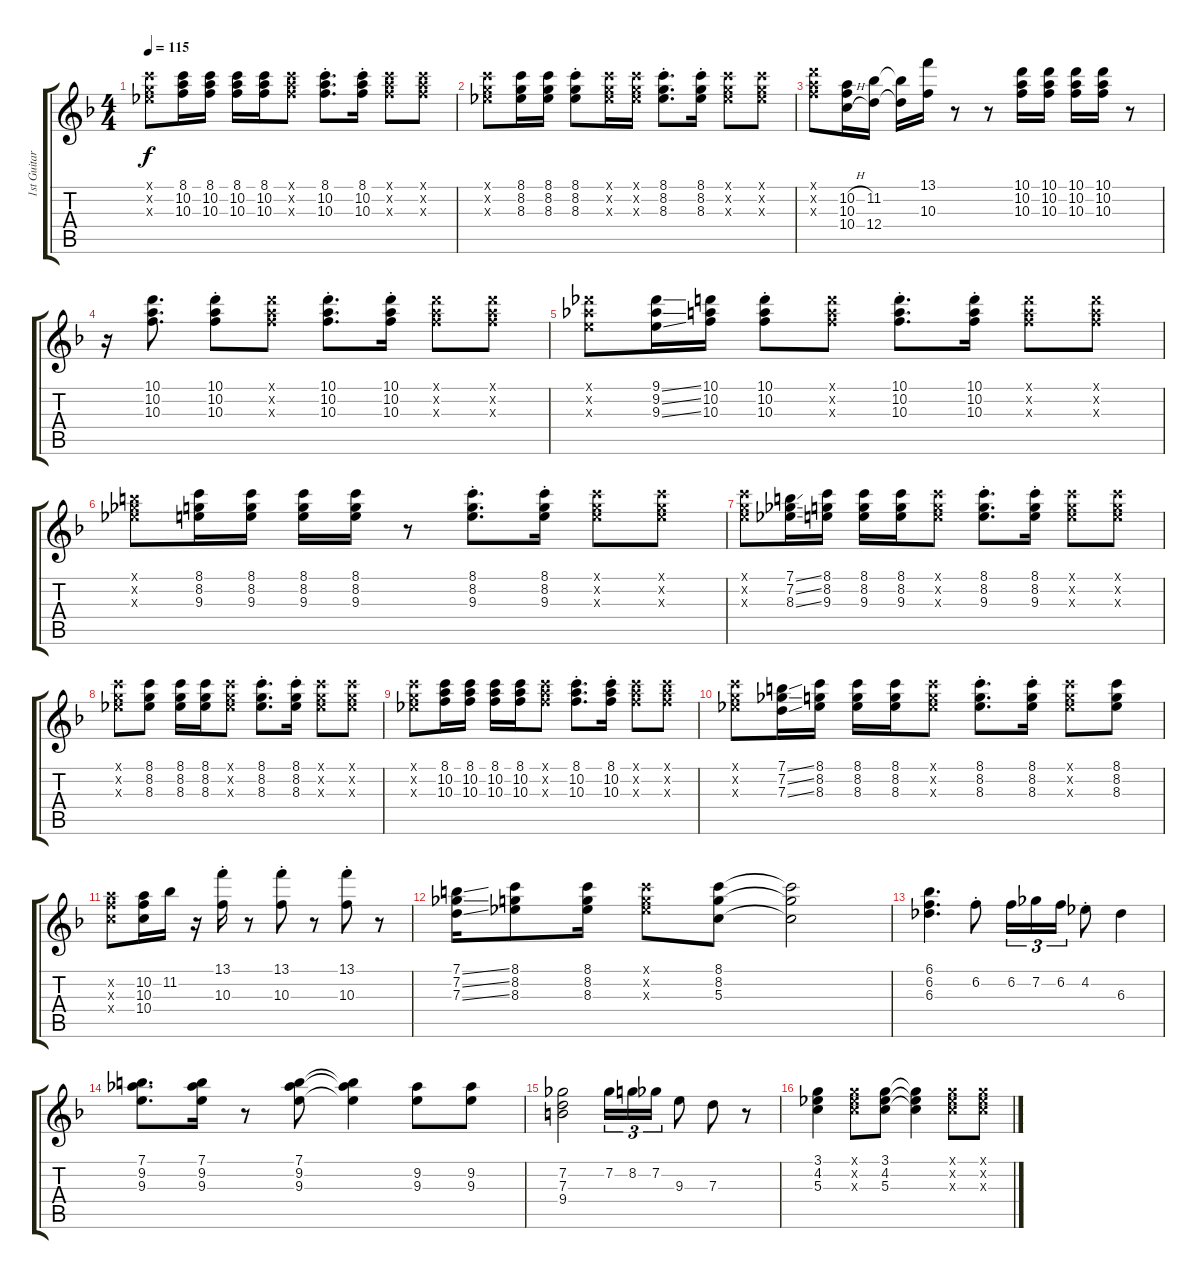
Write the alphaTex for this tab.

\track ("1st Guitar" "1st Guitar") {instrument electricguitarjazz}
\staff {score tabs}
\tuning (E4 B3 G3 D3 A2 E2) {hide}
\ts (4 4)
\tempo 115
\clef g2
\ks f
(8.1{x} 8.2{x} 8.3{x}).8{dy f} (8.1 10.2 10.3).16 (8.1 10.2 10.3).16 (8.1 10.2 10.3).16 (8.1 10.2 10.3).16 (8.1{x} 10.2{x} 10.3{x}).8 (8.1 10.2 10.3{st}).8{d} (8.1 10.2 10.3{st}).16 (8.1{x} 10.2{x} 10.3{x}).8 (8.1{x} 10.2{x} 10.3{x}).8 |
(8.1{x} 8.2{x} 8.3{x}).8 (8.1 8.2 8.3).16 (8.1 8.2 8.3).16 (8.1 8.2{st} 8.3).8 (8.1{x} 8.2{x} 8.3{x}).16 (8.1{x} 8.2{x} 8.3{x}).16 (8.1 8.2{st} 8.3).8{d} (8.1 8.2{st} 8.3).16 (8.1{x} 8.2{x} 8.3{x}).8 (8.1{x} 8.2{x} 8.3{x}).8 |
(10.1{x} 10.2{x} 10.3{x}).8 (10.2{h} 10.3 10.4{h}).16 (11.2 12.4).16 (11.2{t} 12.4{t}).16 (13.1 10.3).16 r.8 r.8 (10.1 10.2 10.3).16 (10.1 10.2 10.3).16 (10.1 10.2 10.3).16 (10.1 10.2 10.3).16 r.8 |
r.16 (10.1 10.2 10.3).8{d} (10.1 10.2{st} 10.3).8 (10.1{x} 10.2{x} 10.3{x}).8 (10.1 10.2 10.3{st}).8{d} (10.1{st} 10.2 10.3).16 (10.1{x} 10.2{x} 10.3{x}).8 (10.1{x} 10.2{x} 10.3{x}).8 |
(9.1{x} 9.2{x} 9.3{x}).8 (9.1{ss} 9.2{ss} 9.3{ss}).16 (10.1 10.2 10.3).16 (10.1 10.2{st} 10.3).8 (10.1{x} 10.2{x} 10.3{x}).8 (10.1 10.2 10.3{st}).8{d} (10.1 10.2 10.3{st}).16 (10.1{x} 10.2{x} 10.3{x}).8 (10.1{x} 10.2{x} 10.3{x}).8 |
(7.1{x} 7.2{x} 8.3{x}).8 (8.1 8.2 9.3).16 (8.1 8.2 9.3).16 (8.1 8.2 9.3).16 (8.1 8.2 9.3).16 r.8 (8.1{st} 8.2 9.3).8{d} (8.1{st} 8.2 9.3).16 (8.1{x} 8.2{x} 9.3{x}).8 (8.1{x} 8.2{x} 9.3{x}).8 |
(8.1{x} 8.2{x} 9.3{x}).8 (7.1{ss} 7.2{ss} 8.3{ss}).16 (8.1 8.2 9.3).16 (8.1 8.2 9.3).16 (8.1 8.2 9.3).16 (8.1{x} 8.2{x} 9.3{x}).8 (8.1 8.2 9.3{st}).8{d} (8.1{st} 8.2 9.3).16 (8.1{x} 8.2{x} 9.3{x}).8 (8.1{x} 8.2{x} 9.3{x}).8 |
(8.1{x} 8.2{x} 8.3{x}).8 (8.1 8.2 8.3).8 (8.1 8.2 8.3).16 (8.1 8.2 8.3).16 (8.1{x} 8.2{x} 8.3{x}).8 (8.1 8.2 8.3{st}).8{d} (8.1 8.2 8.3{st}).16 (8.1{x} 8.2{x} 8.3{x}).8 (8.1{x} 8.2{x} 8.3{x}).8 |
(8.1{x} 8.2{x} 8.3{x}).8 (8.1 10.2 10.3).16 (8.1 10.2 10.3).16 (8.1 10.2 10.3).16 (8.1 10.2 10.3).16 (8.1{x} 10.2{x} 10.3{x}).8 (8.1 10.2 10.3{st}).8{d} (8.1 10.2 10.3{st}).16 (8.1{x} 10.2{x} 10.3{x}).8 (8.1{x} 10.2{x} 10.3{x}).8 |
(8.1{x} 8.2{x} 8.3{x}).8 (7.1{ss} 7.2{ss} 7.3{ss}).16 (8.1 8.2 8.3).16 (8.1 8.2 8.3).16 (8.1 8.2 8.3).16 (8.1{x} 8.2{x} 8.3{x}).8 (8.1{st} 8.2 8.3).8{d} (8.1{st} 8.2 8.3).16 (8.1{x} 8.2{x} 8.3{x}).8 (8.1 8.2 8.3).8 |
(10.2{x} 10.3{x} 10.4{x}).8 (10.2 10.3 10.4).16 11.2.16 r.16 (13.1{st} 10.3).16 r.8 (13.1{st} 10.3).8 r.8 (13.1 10.3{st}).8 r.8 |
(7.1{ss} 7.2{ss} 7.3{ss}).16 (8.1 8.2 8.3).8 (8.1 8.2 8.3).16 (8.1{x} 8.2{x} 8.3{x}).8 (8.1 8.2 5.3).8 (8.1{t} 8.2{t} 5.3{t}).2 |
(6.1 6.2 6.3).4{d} 6.2{st}.8 6.2.16{tu (3 2)} 7.2.16{tu (3 2)} 6.2.16{tu (3 2)} 4.2{st}.8 6.3.4 |
(7.1 9.2 9.3).8{d} (7.1 9.2 9.3).16 r.8 (7.1 9.2 9.3).8 (7.1{t} 9.2{t} 9.3{t}).4 (9.2 9.3).8 (9.2 9.3).8 |
(7.2 7.3 9.4).2 7.2.16{tu (3 2)} 8.2.16{tu (3 2)} 7.2.16{tu (3 2)} 9.3.8 7.3.8 r.8 |
(3.1 4.2 5.3).4 (3.1{x} 4.2{x} 5.3{x}).8 (3.1 4.2 5.3).8 (3.1{t} 4.2{t} 5.3{t}).4 (3.1{x} 4.2{x} 5.3{x}).8 (3.1{x} 4.2{x} 5.3{x}).8
